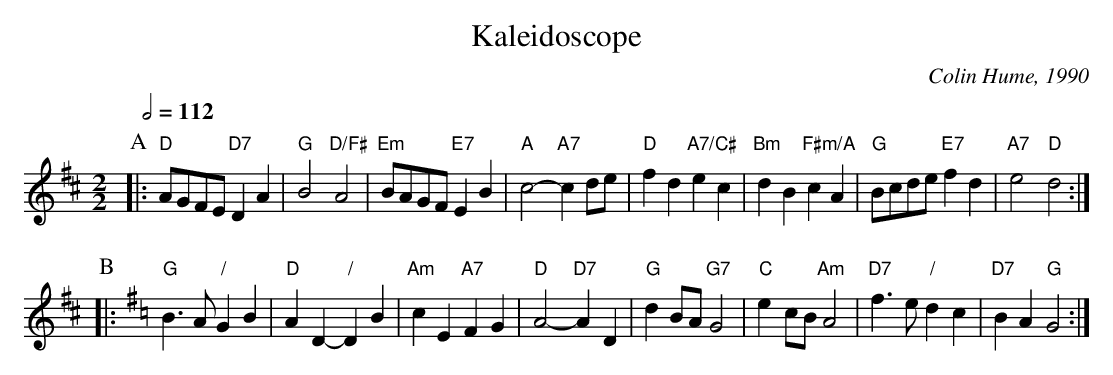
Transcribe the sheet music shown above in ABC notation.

X:1
T:Kaleidoscope
C:Colin Hume, 1990
L:1/4
M:2/2
Q:1/2=112
K:D
P:A
|: "D"A/G/F/E/ "D7"DA | "G"B2 "D/F#"A2 | "Em"B/A/G/F/ "E7"EB | "A"c2- "A7"cd/e/ |\
"D"fd "A7/C#"ec | "Bm"dB "F#m/A"cA | "G"B/c/d/e/ "E7"fd | "A7"e2 "D"d2 :|
P:B
K:G
|: "G"B3/A/ "/"GB | "D"AD- "/"DB | "Am"cE "A7"FG | "D"A2- "D7"AD |\
"G"dB/A/ "G7"G2 | "C"ec/B/ "Am"A2 | "D7"f3/e/ "/"dc | "D7"BA "G"G2 :|
